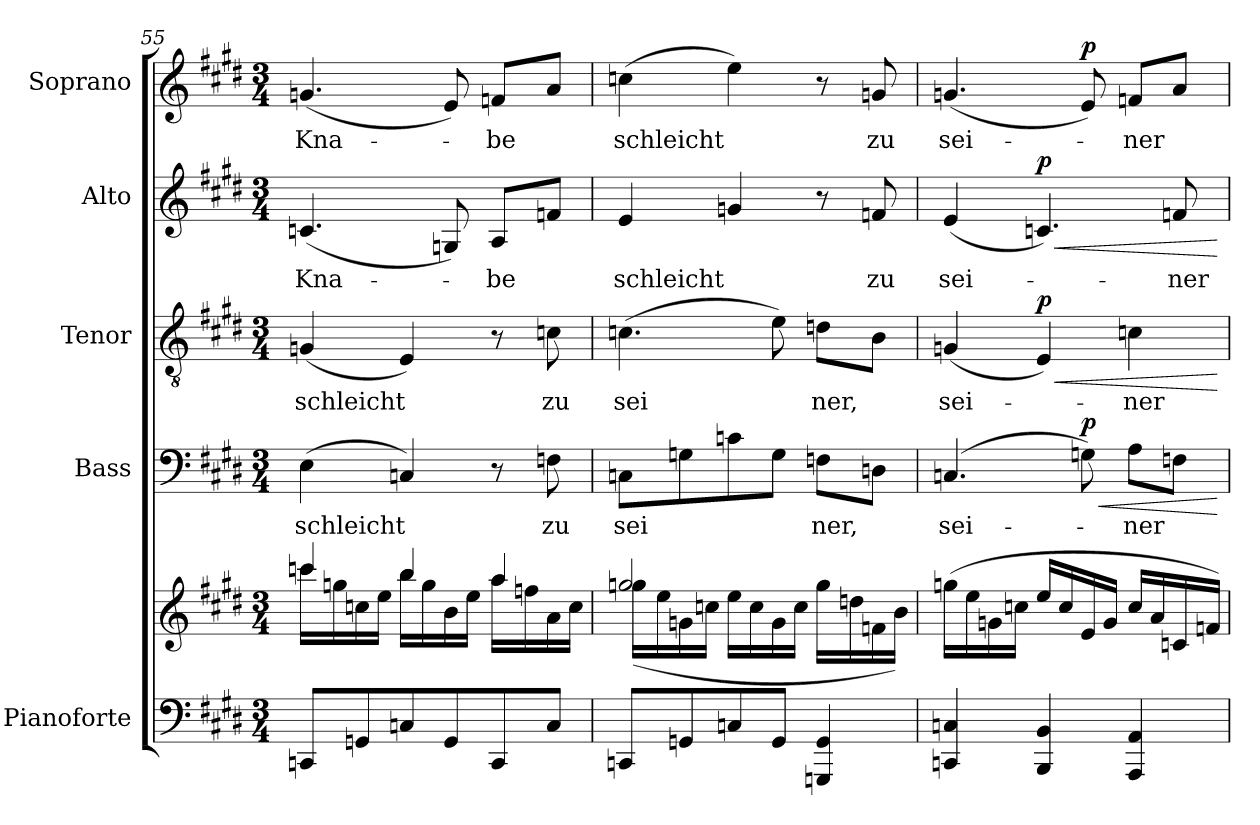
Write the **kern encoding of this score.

**kern	**kern	**kern	**text	**dynam	**kern	**text	**dynam	**kern	**text	**dynam	**kern	**text	**dynam
*part5	*part5	*part4	*part4	*part4	*part3	*part3	*part3	*part2	*part2	*part2	*part1	*part1	*part1
*staff6	*staff5	*staff4	*staff4	*staff4	*staff3	*staff3	*staff3	*staff2	*staff2	*staff2	*staff1	*staff1	*staff1
*I"Pianoforte	*	*I"Bass	*	*	*I"Tenor	*	*	*I"Alto	*	*	*I"Soprano	*	*
*I'Pno	*	*	*	*	*	*	*	*	*	*	*	*	*
*clefF4	*clefG2	*clefF4	*	*	*clefGv2	*	*	*clefG2	*	*	*clefG2	*	*
*k[f#c#g#d#]	*k[f#c#g#d#]	*k[f#c#g#d#]	*	*	*k[f#c#g#d#]	*	*	*k[f#c#g#d#]	*	*	*k[f#c#g#d#]	*	*
*M3/4	*M3/4	*M3/4	*	*	*M3/4	*	*	*M3/4	*	*	*M3/4	*	*
=55	=55	=55	=55	=55	=55	=55	=55	=55	=55	=55	=55	=55	=55
*	*^	*	*	*	*	*	*	*	*	*	*	*	*
!	!	!	!	!LO:LY:b	!	!	!LO:LY:b	!	!	!LO:LY:b	!	!	!LO:LY:b	!
8CCn/L	4cccn/	16ccc\LL	(4E\	schleicht	.	(4Gn/	schleicht	.	(>4.cn/	Kna-	.	(4.gn/	Kna-	.
.	.	16ggn\	.	.	.	.	.	.	.	.	.	.	.	.
8GGn/	.	16ccn\	.	.	.	.	.	.	.	.	.	.	.	.
.	.	16ee\JJ	.	.	.	.	.	.	.	.	.	.	.	.
8Cn/	4bb/	16bb\LL	4Cn/)	.	.	4E/)	.	.	.	.	.	.	.	.
.	.	16gg\	.	.	.	.	.	.	.	.	.	.	.	.
8GG/	.	16b\	.	.	.	.	.	.	8Gn/)	.	.	8e/)	.	.
.	.	16ee\JJ	.	.	.	.	.	.	.	.	.	.	.	.
!	!	!	!	!	!	!	!	!	!	!LO:LY:b	!	!	!LO:LY:b	!
8CC/	4aa/	16aa\LL	8r	.	.	8r	.	.	8A/L	-be	.	8fn/L	-be	.
.	.	16ffn\	.	.	.	.	.	.	.	.	.	.	.	.
!	!	!	!	!LO:LY:b	!	!	!LO:LY:b	!	!	!	!	!	!	!
8C/J	.	16a\	8Fn\	zu	.	8cn\	zu	.	8fn/J	.	.	8a/J	.	.
.	.	16cc\JJ	.	.	.	.	.	.	.	.	.	.	.	.
!!LO:LB:g=z
=56	=56	=56	=56	=56	=56	=56	=56	=56	=56	=56	=56	=56	=56	=56
!	!	!	!	!LO:LY:b	!	!	!LO:LY:b	!	!	!LO:LY:b	!	!	!LO:LY:b	!
8CCn/L	2ggn/	(>16gg\LL	8Cn\L	sei	.	(4.cn\	sei	.	4e/	schleicht	.	(4ccn\	schleicht	.
.	.	16ee\	.	.	.	.	.	.	.	.	.	.	.	.
8GGn/	.	16gn\	8Gn\	.	.	.	.	.	.	.	.	.	.	.
.	.	16ccn\JJ	.	.	.	.	.	.	.	.	.	.	.	.
8Cn/	.	16ee\LL	8cn\	.	.	.	.	.	4gn/	.	.	4ee\)	.	.
.	.	16cc\	.	.	.	.	.	.	.	.	.	.	.	.
8GG/J	.	16g\	8G\J	.	.	8e\)	.	.	.	.	.	.	.	.
.	.	16cc\JJ	.	.	.	.	.	.	.	.	.	.	.	.
!	!	!	!	!LO:LY:b	!	!	!LO:LY:b	!	!	!	!	!	!	!
4GGGn/ 4GG/	4ryy	16gg\LL	8Fn\L	ner,	.	8dn\L	ner,	.	8r	.	.	8r	.	.
.	.	16ddn\	.	.	.	.	.	.	.	.	.	.	.	.
!	!	!	!	!	!	!	!	!	!	!LO:LY:b	!	!	!LO:LY:b	!
.	.	16fn\	8Dn\J	.	.	8B\J	.	.	8fn/	zu	.	8gn/	zu	.
.	.	16b\JJ)	.	.	.	.	.	.	.	.	.	.	.	.
=57	=57	=57	=57	=57	=57	=57	=57	=57	=57	=57	=57	=57	=57	=57
!	!	!	!	!LO:LY:b	!	!	!LO:LY:b	!	!	!LO:LY:b	!	!	!LO:LY:b	!
*	*v	*v	*	*	*	*	*	*	*	*	*	*	*	*
4CCn/ 4Cn/	(16ggn\LL	(4.Cn/	sei-	.	(4Gn/	sei-	.	(4e/	sei-	.	(4.gn/	sei-	.
.	16ee\	.	.	.	.	.	.	.	.	.	.	.	.
.	16gn\	.	.	.	.	.	.	.	.	.	.	.	.
.	16ccn\JJ	.	.	.	.	.	.	.	.	.	.	.	.
!	!	!	!	!	!	!	!LO:HP:b	!	!	!LO:HP:b	!	!	!
!	!	!	!	!	!	!	!LO:DY:n=1:a	!	!	!LO:DY:n=1:a	!	!	!
4BBB/ 4BB/	16ee/LL	.	.	.	4E/)	.	< p	4.cn/)	.	< p	.	.	.
.	16cc/	.	.	.	.	.	.	.	.	.	.	.	.
!	!	!	!	!LO:HP:b	!	!	!	!	!	!	!	!	!
!	!	!	!	!LO:DY:n=1:a	!	!	!	!	!	!	!	!	!LO:DY:a
.	16e/	8Gn\)	.	< p	.	.	.	.	.	.	8e/)	.	p
.	16g/JJ	.	.	.	.	.	.	.	.	.	.	.	.
!	!	!	!LO:LY:b	!	!	!LO:LY:b	!	!	!	!	!	!LO:LY:b	!
4AAA/ 4AA/	16cc/LL	8A\L	-ner	.	4cn\	-ner	.	.	.	.	8fn/L	-ner	.
.	16a/	.	.	.	.	.	.	.	.	.	.	.	.
!	!	!	!	!	!	!	!	!	!LO:LY:b	!	!	!	!
.	16cn/	8Fn\J	.	.	.	.	.	8fn/	-ner	.	8a/J	.	.
.	16fn/JJ)	.	.	.	.	.	.	.	.	.	.	.	.
.	.	.	.	[	.	.	[	.	.	[	.	.	.
=	=	=	=	=	=	=	=	=	=	=	=	=	=
*-	*-	*-	*-	*-	*-	*-	*-	*-	*-	*-	*-	*-	*-
